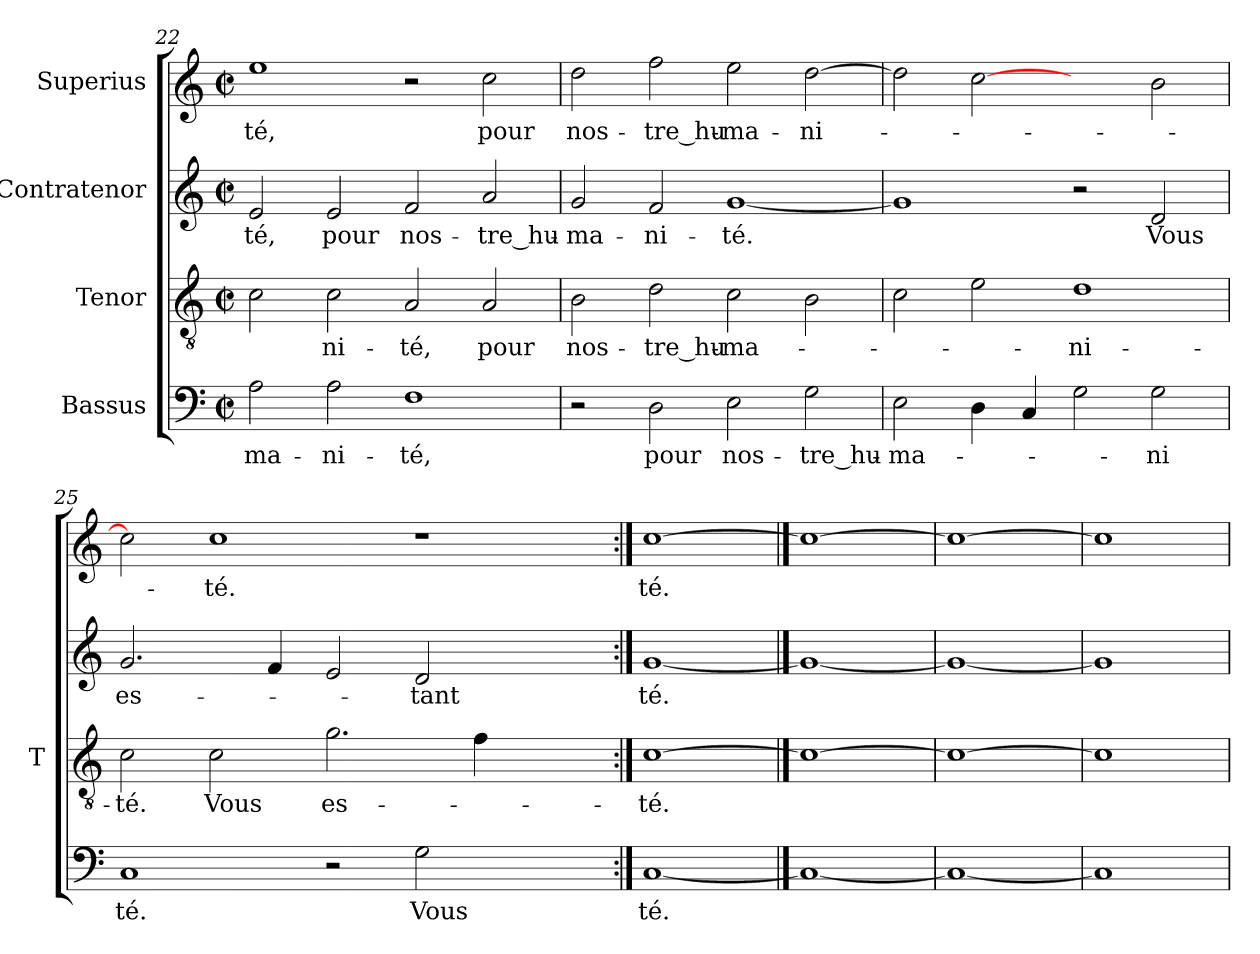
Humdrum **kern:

**kern	**text	**kern	**text	**kern	**text	**kern	**text
*part4	*part4	*part3	*part3	*part2	*part2	*part1	*part1
*staff4	*staff4	*staff3	*staff3	*staff2	*staff2	*staff1	*staff1
*I"Bassus	*	*I"Tenor	*	*I"Contratenor	*	*I"Superius	*
*	*	*I'T	*	*	*	*	*
*clefF4	*	*clefGv2	*	*clefG2	*	*clefG2	*
*k[]	*	*k[]	*	*k[]	*	*k[]	*
*C:	*	*C:	*	*C:	*	*C:	*
*M2/2	*	*M2/2	*	*M2/2	*	*M2/2	*
*met(c|)	*	*met(c|)	*	*met(c|)	*	*met(c|)	*
=22	=22	=22	=22	=22	=22	=22	=22
2A	ma-	2c	.	2e	-té,	1ee	-té,
2A	ni-	2c	ni-	2e	-pour	.	.
1F	-té,	2A	-té,	2f	nos-	2r	.
.	.	2A	-pour	2a	tre_hu-	2cc	-pour
=23	=23	=23	=23	=23	=23	=23	=23
2r	.	2B	nos-	2g	ma-	2dd	nos-
2D	-pour	2d	tre_hu-	2f	ni-	2ff	tre_hu-
2E	nos-	2c	ma-	[1g	-té.	2ee	ma-
2G	tre_hu-	2B	.	.	.	[2dd	ni-
=24	=24	=24	=24	=24	=24	=24	=24
2E	ma-	2c	.	1g]	.	2dd]	.
4D	.	2e	.	.	.	[2cc	.
4C	.	.	.	.	.	.	.
2G	.	1d	ni-	2r	.	2ryy	.
2G	-ni	.	.	2d	-Vous	2b	.
=25	=25	=25	=25	=25	=25	=25	=25
1C	-té.	2c	-té.	2.g	es-	2cc]	.
.	.	2c	-Vous	.	.	1cc	-té.
.	.	.	.	4f	.	.	.
2r	.	2.g	es-	2e	.	.	.
2G	-Vous	.	.	2d	-tant	1r	.
.	.	4f	.	.	.	.	.
2ryy	.	2ryy	.	2ryy	.	.	.
=26:|!	=26:|!	=26:|!	=26:|!	=26:|!	=26:|!	=26:|!	=26:|!
[1C	-té.	[1c	-té.	[1g	-té.	[1cc	-té.
==27	==27	==27	==27	==27	==27	==27	==27
1C_	.	1c_	.	1g_	.	1cc_	.
=28	=28	=28	=28	=28	=28	=28	=28
1C_	.	1c_	.	1g_	.	1cc_	.
=29	=29	=29	=29	=29	=29	=29	=29
1C]	.	1c]	.	1g]	.	1cc]	.
=	=	=	=	=	=	=	=
*-	*-	*-	*-	*-	*-	*-	*-
